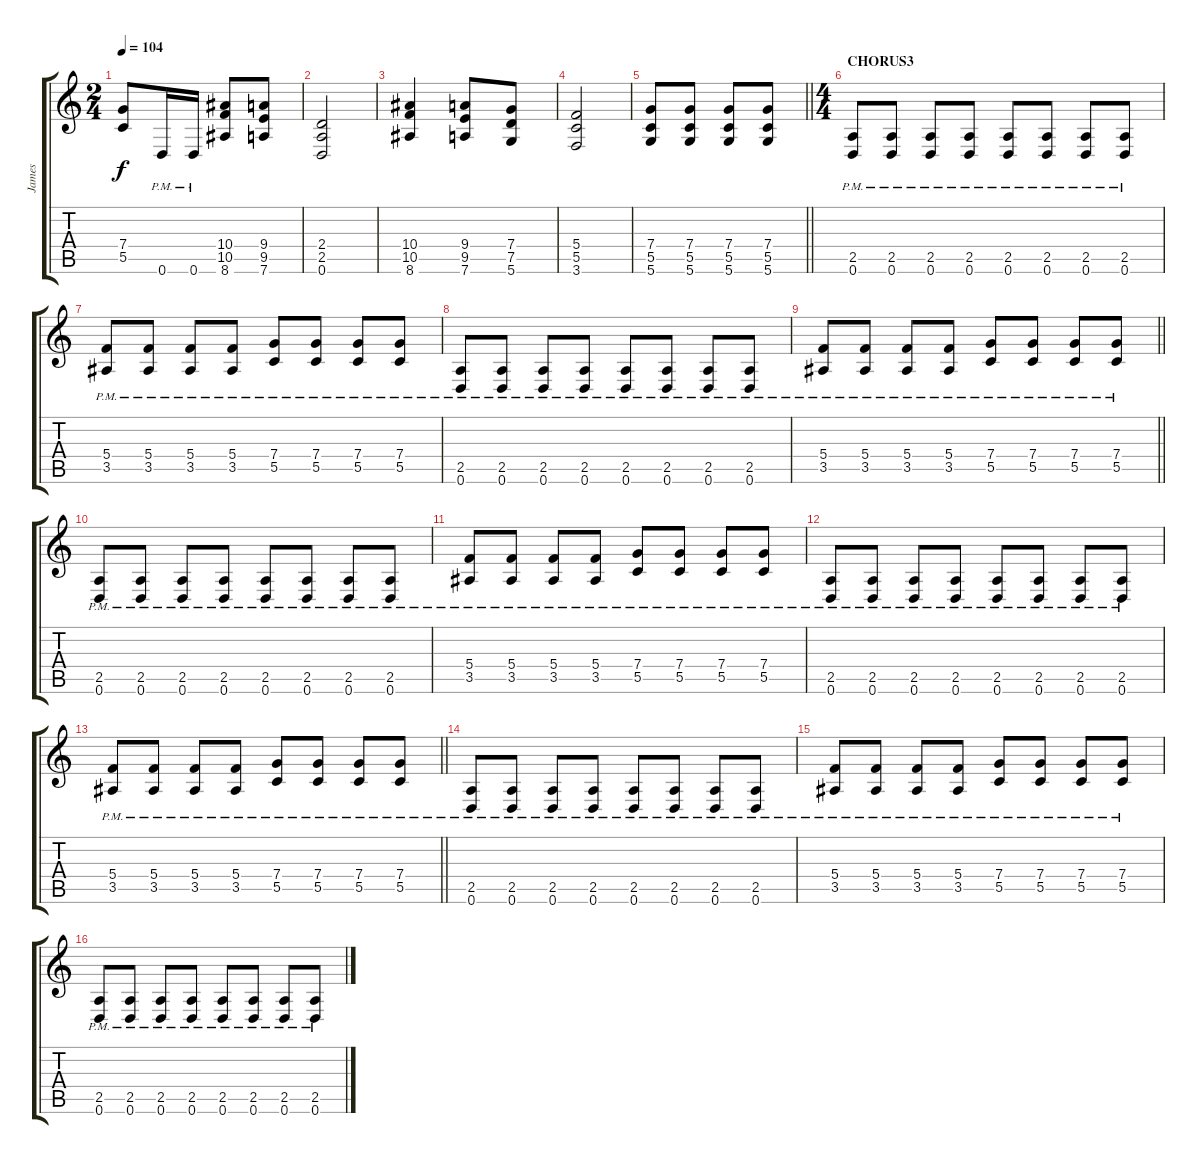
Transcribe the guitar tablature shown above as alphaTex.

\track ("James" "James") {instrument distortionguitar}
\staff {score tabs}
\tuning (D4 A3 F3 C3 G2 D2) {hide}
\ts (2 4)
\tempo 104
\clef g2
\ks c
(7.4 5.5).8{dy f} 0.6{pm}.16 0.6{pm}.16 (10.4 10.5 8.6).8 (9.4 9.5 7.6).8 |
(2.4 2.5 0.6).2 |
(10.4 10.5 8.6).4 (9.4 9.5 7.6).8 (7.4 7.5 5.6).8 |
(5.4 5.5 3.6).2 |
\barLineRight lightlight
(7.4 5.5 5.6).8 (7.4 5.5 5.6).8 (7.4 5.5 5.6).8 (7.4 5.5 5.6).8 |
\ts (4 4)
\section ("" "CHORUS3")
(2.5{pm} 0.6{pm}).8 (2.5{pm} 0.6{pm}).8 (2.5{pm} 0.6{pm}).8 (2.5{pm} 0.6{pm}).8 (2.5{pm} 0.6{pm}).8 (2.5{pm} 0.6{pm}).8 (2.5{pm} 0.6{pm}).8 (2.5{pm} 0.6{pm}).8 |
(5.4{pm} 3.5{pm}).8 (5.4{pm} 3.5{pm}).8 (5.4{pm} 3.5{pm}).8 (5.4{pm} 3.5{pm}).8 (7.4{pm} 5.5{pm}).8 (7.4{pm} 5.5{pm}).8 (7.4{pm} 5.5{pm}).8 (7.4{pm} 5.5{pm}).8 |
(2.5{pm} 0.6{pm}).8 (2.5{pm} 0.6{pm}).8 (2.5{pm} 0.6{pm}).8 (2.5{pm} 0.6{pm}).8 (2.5{pm} 0.6{pm}).8 (2.5{pm} 0.6{pm}).8 (2.5{pm} 0.6{pm}).8 (2.5{pm} 0.6{pm}).8 |
\barLineRight lightlight
(5.4{pm} 3.5{pm}).8 (5.4{pm} 3.5{pm}).8 (5.4{pm} 3.5{pm}).8 (5.4{pm} 3.5{pm}).8 (7.4{pm} 5.5{pm}).8 (7.4{pm} 5.5{pm}).8 (7.4{pm} 5.5{pm}).8 (7.4{pm} 5.5{pm}).8 |
(2.5{pm} 0.6{pm}).8 (2.5{pm} 0.6{pm}).8 (2.5{pm} 0.6{pm}).8 (2.5{pm} 0.6{pm}).8 (2.5{pm} 0.6{pm}).8 (2.5{pm} 0.6{pm}).8 (2.5{pm} 0.6{pm}).8 (2.5{pm} 0.6{pm}).8 |
(5.4{pm} 3.5{pm}).8 (5.4{pm} 3.5{pm}).8 (5.4{pm} 3.5{pm}).8 (5.4{pm} 3.5{pm}).8 (7.4{pm} 5.5{pm}).8 (7.4{pm} 5.5{pm}).8 (7.4{pm} 5.5{pm}).8 (7.4{pm} 5.5{pm}).8 |
(2.5{pm} 0.6{pm}).8 (2.5{pm} 0.6{pm}).8 (2.5{pm} 0.6{pm}).8 (2.5{pm} 0.6{pm}).8 (2.5{pm} 0.6{pm}).8 (2.5{pm} 0.6{pm}).8 (2.5{pm} 0.6{pm}).8 (2.5{pm} 0.6{pm}).8 |
\barLineRight lightlight
(5.4{pm} 3.5{pm}).8 (5.4{pm} 3.5{pm}).8 (5.4{pm} 3.5{pm}).8 (5.4{pm} 3.5{pm}).8 (7.4{pm} 5.5{pm}).8 (7.4{pm} 5.5{pm}).8 (7.4{pm} 5.5{pm}).8 (7.4{pm} 5.5{pm}).8 |
(2.5{pm} 0.6{pm}).8 (2.5{pm} 0.6{pm}).8 (2.5{pm} 0.6{pm}).8 (2.5{pm} 0.6{pm}).8 (2.5{pm} 0.6{pm}).8 (2.5{pm} 0.6{pm}).8 (2.5{pm} 0.6{pm}).8 (2.5{pm} 0.6{pm}).8 |
(5.4{pm} 3.5{pm}).8 (5.4{pm} 3.5{pm}).8 (5.4{pm} 3.5{pm}).8 (5.4{pm} 3.5{pm}).8 (7.4{pm} 5.5{pm}).8 (7.4{pm} 5.5{pm}).8 (7.4{pm} 5.5{pm}).8 (7.4{pm} 5.5{pm}).8 |
(2.5{pm} 0.6{pm}).8 (2.5{pm} 0.6{pm}).8 (2.5{pm} 0.6{pm}).8 (2.5{pm} 0.6{pm}).8 (2.5{pm} 0.6{pm}).8 (2.5{pm} 0.6{pm}).8 (2.5{pm} 0.6{pm}).8 (2.5{pm} 0.6{pm}).8
